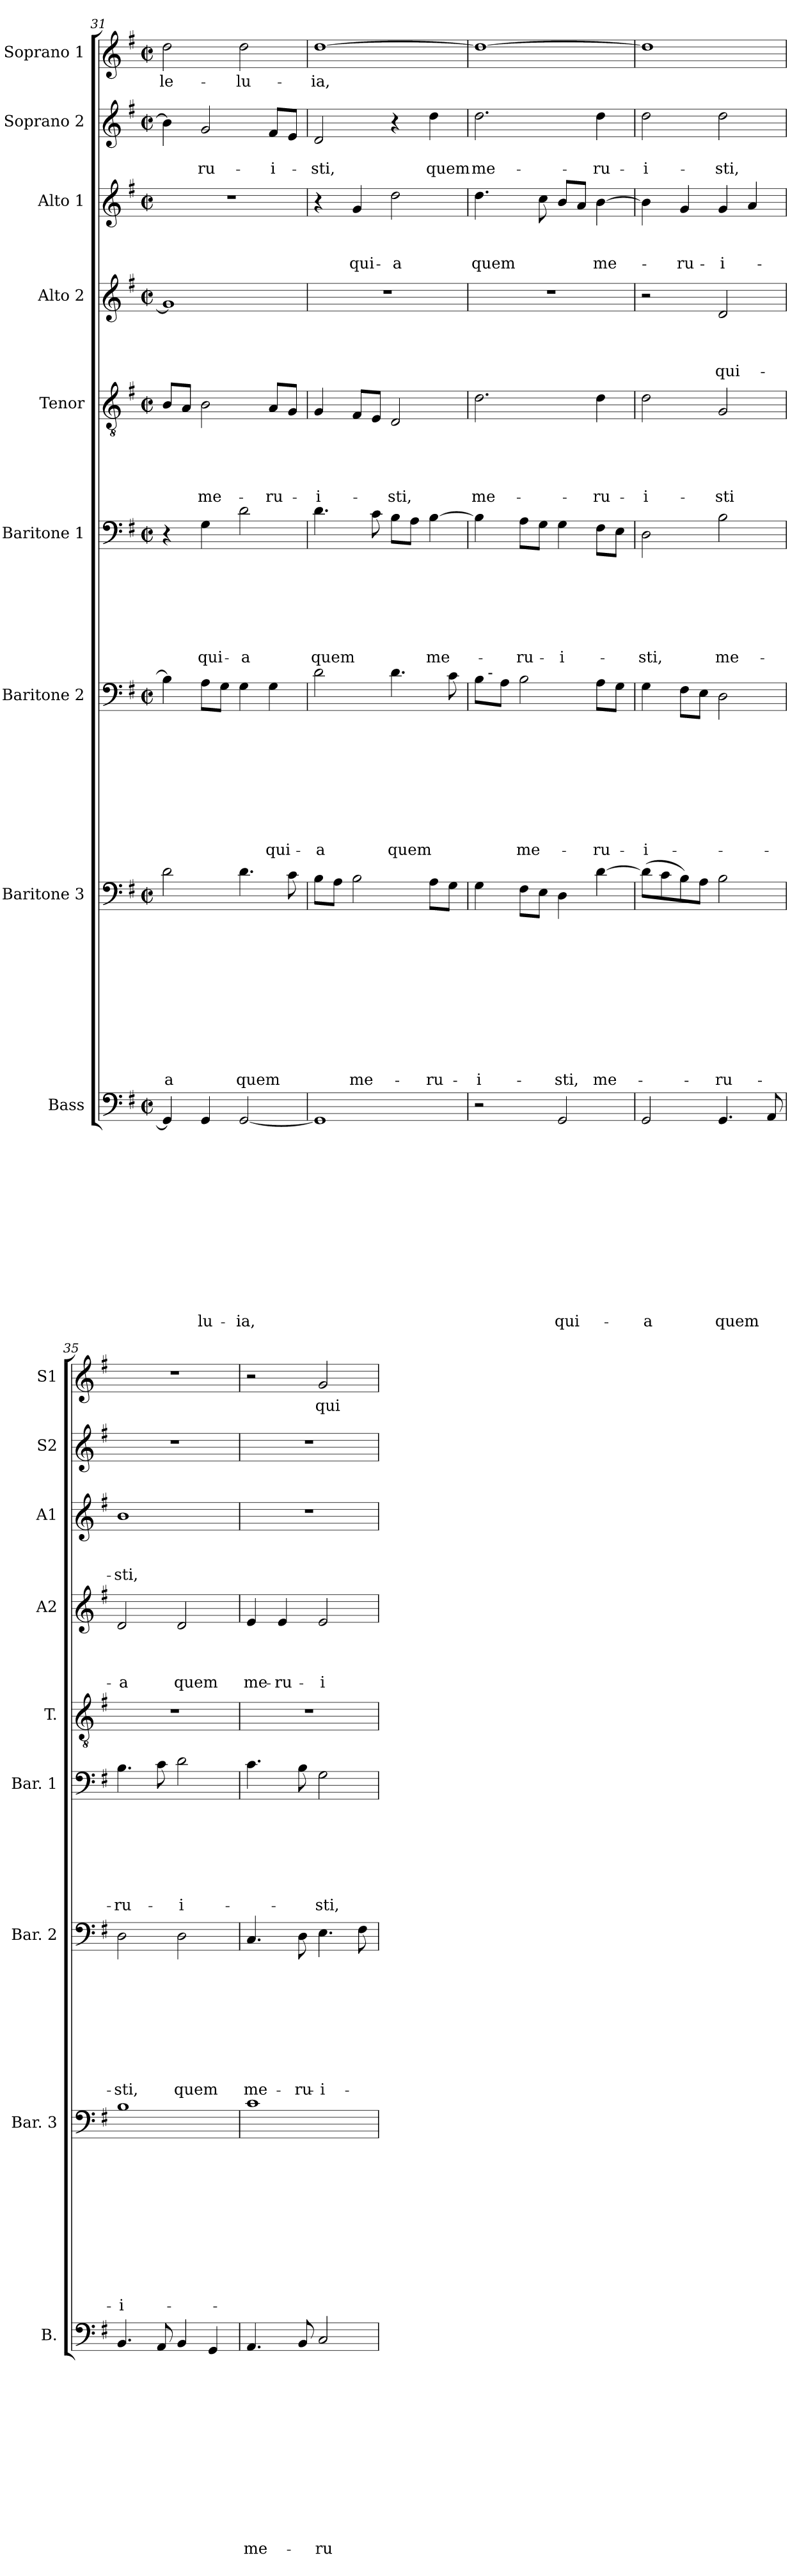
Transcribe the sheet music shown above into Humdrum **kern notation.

**kern	**text	**text	**text	**text	**text	**text	**text	**text	**text	**text	**text	**text	**text	**kern	**text	**text	**text	**text	**text	**text	**text	**text	**text	**text	**text	**kern	**text	**text	**text	**text	**text	**text	**text	**text	**text	**kern	**text	**text	**text	**text	**text	**text	**text	**kern	**text	**text	**text	**text	**text	**kern	**text	**text	**text	**text	**kern	**text	**text	**text	**kern	**text	**text	**kern	**text
*part9	*part9	*part9	*part9	*part9	*part9	*part9	*part9	*part9	*part9	*part9	*part9	*part9	*part9	*part8	*part8	*part8	*part8	*part8	*part8	*part8	*part8	*part8	*part8	*part8	*part8	*part7	*part7	*part7	*part7	*part7	*part7	*part7	*part7	*part7	*part7	*part6	*part6	*part6	*part6	*part6	*part6	*part6	*part6	*part5	*part5	*part5	*part5	*part5	*part5	*part4	*part4	*part4	*part4	*part4	*part3	*part3	*part3	*part3	*part2	*part2	*part2	*part1	*part1
*staff9	*staff9	*staff9	*staff9	*staff9	*staff9	*staff9	*staff9	*staff9	*staff9	*staff9	*staff9	*staff9	*staff9	*staff8	*staff8	*staff8	*staff8	*staff8	*staff8	*staff8	*staff8	*staff8	*staff8	*staff8	*staff8	*staff7	*staff7	*staff7	*staff7	*staff7	*staff7	*staff7	*staff7	*staff7	*staff7	*staff6	*staff6	*staff6	*staff6	*staff6	*staff6	*staff6	*staff6	*staff5	*staff5	*staff5	*staff5	*staff5	*staff5	*staff4	*staff4	*staff4	*staff4	*staff4	*staff3	*staff3	*staff3	*staff3	*staff2	*staff2	*staff2	*staff1	*staff1
*I"Bass	*	*	*	*	*	*	*	*	*	*	*	*	*	*I"Baritone 3	*	*	*	*	*	*	*	*	*	*	*	*I"Baritone 2	*	*	*	*	*	*	*	*	*	*I"Baritone 1	*	*	*	*	*	*	*	*I"Tenor	*	*	*	*	*	*I"Alto 2	*	*	*	*	*I"Alto 1	*	*	*	*I"Soprano 2	*	*	*I"Soprano 1	*
*I'B.	*	*	*	*	*	*	*	*	*	*	*	*	*	*I'Bar. 3	*	*	*	*	*	*	*	*	*	*	*	*I'Bar. 2	*	*	*	*	*	*	*	*	*	*I'Bar. 1	*	*	*	*	*	*	*	*I'T.	*	*	*	*	*	*I'A2	*	*	*	*	*I'A1	*	*	*	*I'S2	*	*	*I'S1	*
*clefF4	*	*	*	*	*	*	*	*	*	*	*	*	*	*clefF4	*	*	*	*	*	*	*	*	*	*	*	*clefF4	*	*	*	*	*	*	*	*	*	*clefF4	*	*	*	*	*	*	*	*clefGv2	*	*	*	*	*	*clefG2	*	*	*	*	*clefG2	*	*	*	*clefG2	*	*	*clefG2	*
*k[f#]	*	*	*	*	*	*	*	*	*	*	*	*	*	*k[f#]	*	*	*	*	*	*	*	*	*	*	*	*k[f#]	*	*	*	*	*	*	*	*	*	*k[f#]	*	*	*	*	*	*	*	*k[f#]	*	*	*	*	*	*k[f#]	*	*	*	*	*k[f#]	*	*	*	*k[f#]	*	*	*k[f#]	*
*G:	*	*	*	*	*	*	*	*	*	*	*	*	*	*G:	*	*	*	*	*	*	*	*	*	*	*	*G:	*	*	*	*	*	*	*	*	*	*G:	*	*	*	*	*	*	*	*G:	*	*	*	*	*	*G:	*	*	*	*	*G:	*	*	*	*G:	*	*	*G:	*
*M2/2	*	*	*	*	*	*	*	*	*	*	*	*	*	*M2/2	*	*	*	*	*	*	*	*	*	*	*	*M2/2	*	*	*	*	*	*	*	*	*	*M2/2	*	*	*	*	*	*	*	*M2/2	*	*	*	*	*	*M2/2	*	*	*	*	*M2/2	*	*	*	*M2/2	*	*	*M2/2	*
*met(c|)	*	*	*	*	*	*	*	*	*	*	*	*	*	*met(c|)	*	*	*	*	*	*	*	*	*	*	*	*met(c|)	*	*	*	*	*	*	*	*	*	*met(c|)	*	*	*	*	*	*	*	*met(c|)	*	*	*	*	*	*met(c|)	*	*	*	*	*met(c|)	*	*	*	*met(c|)	*	*	*met(c|)	*
=31	=31	=31	=31	=31	=31	=31	=31	=31	=31	=31	=31	=31	=31	=31	=31	=31	=31	=31	=31	=31	=31	=31	=31	=31	=31	=31	=31	=31	=31	=31	=31	=31	=31	=31	=31	=31	=31	=31	=31	=31	=31	=31	=31	=31	=31	=31	=31	=31	=31	=31	=31	=31	=31	=31	=31	=31	=31	=31	=31	=31	=31	=31	=31
!	!	!	!	!	!	!	!	!	!	!	!	!	!	!	!	!	!	!	!	!	!	!	!	!	!LO:LY:b	!	!	!	!	!	!	!	!	!	!	!	!	!	!	!	!	!	!	!	!	!	!	!	!	!	!	!	!	!	!	!	!	!	!	!	!	!	!LO:LY:b
4GG/]	.	.	.	.	.	.	.	.	.	.	.	.	.	2d\	.	.	.	.	.	.	.	.	.	.	-a	4B\]	.	.	.	.	.	.	.	.	.	4r	.	.	.	.	.	.	.	8B/L	.	.	.	.	.	1g]	.	.	.	.	1r	.	.	.	4b\]	.	.	2dd\	-le-
.	.	.	.	.	.	.	.	.	.	.	.	.	.	.	.	.	.	.	.	.	.	.	.	.	.	.	.	.	.	.	.	.	.	.	.	.	.	.	.	.	.	.	.	8A/J	.	.	.	.	.	.	.	.	.	.	.	.	.	.	.	.	.	.	.
!	!	!	!	!	!	!	!	!	!	!	!	!	!LO:LY:b	!	!	!	!	!	!	!	!	!	!	!	!	!	!	!	!	!	!	!	!	!	!	!	!	!	!	!	!	!	!LO:LY:b	!	!	!	!	!	!LO:LY:b	!	!	!	!	!	!	!	!	!	!	!	!LO:LY:b	!	!
4GG/	.	.	.	.	.	.	.	.	.	.	.	.	-lu-	.	.	.	.	.	.	.	.	.	.	.	.	8A\L	.	.	.	.	.	.	.	.	.	4G\	.	.	.	.	.	.	qui-	2B\	.	.	.	.	me-	.	.	.	.	.	.	.	.	.	2g/	.	-ru-	.	.
.	.	.	.	.	.	.	.	.	.	.	.	.	.	.	.	.	.	.	.	.	.	.	.	.	.	8G\J	.	.	.	.	.	.	.	.	.	.	.	.	.	.	.	.	.	.	.	.	.	.	.	.	.	.	.	.	.	.	.	.	.	.	.	.	.
!	!	!	!	!	!	!	!	!	!	!	!	!	!LO:LY:b	!	!	!	!	!	!	!	!	!	!	!	!LO:LY:b	!	!	!	!	!	!	!	!	!	!	!	!	!	!	!	!	!	!LO:LY:b	!	!	!	!	!	!	!	!	!	!	!	!	!	!	!	!	!	!	!	!LO:LY:b
[<2GG/	.	.	.	.	.	.	.	.	.	.	.	.	-ia,	4.d\	.	.	.	.	.	.	.	.	.	.	quem	4G\	.	.	.	.	.	.	.	.	.	2d\	.	.	.	.	.	.	-a	.	.	.	.	.	.	.	.	.	.	.	.	.	.	.	.	.	.	2dd\	-lu-
!	!	!	!	!	!	!	!	!	!	!	!	!	!	!	!	!	!	!	!	!	!	!	!	!	!	!	!	!	!	!	!	!	!	!	!LO:LY:b	!	!	!	!	!	!	!	!	!	!	!	!	!	!LO:LY:b	!	!	!	!	!	!	!	!	!	!	!	!LO:LY:b:rj	!	!
.	.	.	.	.	.	.	.	.	.	.	.	.	.	.	.	.	.	.	.	.	.	.	.	.	.	4G\	.	.	.	.	.	.	.	.	qui-	.	.	.	.	.	.	.	.	8A/L	.	.	.	.	-ru-	.	.	.	.	.	.	.	.	.	8f#/L	.	-i-	.	.
.	.	.	.	.	.	.	.	.	.	.	.	.	.	8c\	.	.	.	.	.	.	.	.	.	.	.	.	.	.	.	.	.	.	.	.	.	.	.	.	.	.	.	.	.	8G/J	.	.	.	.	.	.	.	.	.	.	.	.	.	.	8e/J	.	.	.	.
=32	=32	=32	=32	=32	=32	=32	=32	=32	=32	=32	=32	=32	=32	=32	=32	=32	=32	=32	=32	=32	=32	=32	=32	=32	=32	=32	=32	=32	=32	=32	=32	=32	=32	=32	=32	=32	=32	=32	=32	=32	=32	=32	=32	=32	=32	=32	=32	=32	=32	=32	=32	=32	=32	=32	=32	=32	=32	=32	=32	=32	=32	=32	=32
!	!	!	!	!	!	!	!	!	!	!	!	!	!	!	!	!	!	!	!	!	!	!	!	!	!	!	!	!	!	!	!	!	!	!	!LO:LY:b	!	!	!	!	!	!	!	!LO:LY:b	!	!	!	!	!	!LO:LY:b:rj	!	!	!	!	!	!	!	!	!	!	!	!LO:LY:b	!	!LO:LY:b
1GG]	.	.	.	.	.	.	.	.	.	.	.	.	.	8B\L	.	.	.	.	.	.	.	.	.	.	.	2d\	.	.	.	.	.	.	.	.	-a	4.d\	.	.	.	.	.	.	quem	4G/	.	.	.	.	-i-	1r	.	.	.	.	4r	.	.	.	2d/	.	-sti,	[>1dd	-ia,
.	.	.	.	.	.	.	.	.	.	.	.	.	.	8A\J	.	.	.	.	.	.	.	.	.	.	.	.	.	.	.	.	.	.	.	.	.	.	.	.	.	.	.	.	.	.	.	.	.	.	.	.	.	.	.	.	.	.	.	.	.	.	.	.	.
!	!	!	!	!	!	!	!	!	!	!	!	!	!	!	!	!	!	!	!	!	!	!	!	!	!LO:LY:b	!	!	!	!	!	!	!	!	!	!	!	!	!	!	!	!	!	!	!	!	!	!	!	!	!	!	!	!	!	!	!	!	!LO:LY:b	!	!	!	!	!
.	.	.	.	.	.	.	.	.	.	.	.	.	.	2B\	.	.	.	.	.	.	.	.	.	.	me-	.	.	.	.	.	.	.	.	.	.	.	.	.	.	.	.	.	.	8F#/L	.	.	.	.	.	.	.	.	.	.	4g/	.	.	qui-	.	.	.	.	.
.	.	.	.	.	.	.	.	.	.	.	.	.	.	.	.	.	.	.	.	.	.	.	.	.	.	.	.	.	.	.	.	.	.	.	.	8c\	.	.	.	.	.	.	.	8E/J	.	.	.	.	.	.	.	.	.	.	.	.	.	.	.	.	.	.	.
!	!	!	!	!	!	!	!	!	!	!	!	!	!	!	!	!	!	!	!	!	!	!	!	!	!	!	!	!	!	!	!	!	!	!	!LO:LY:b	!	!	!	!	!	!	!	!	!	!	!	!	!	!LO:LY:b	!	!	!	!	!	!	!	!	!LO:LY:b	!	!	!	!	!
.	.	.	.	.	.	.	.	.	.	.	.	.	.	.	.	.	.	.	.	.	.	.	.	.	.	4.d\	.	.	.	.	.	.	.	.	quem	8B\L	.	.	.	.	.	.	.	2D/	.	.	.	.	-sti,	.	.	.	.	.	2dd\	.	.	-a	4r	.	.	.	.
.	.	.	.	.	.	.	.	.	.	.	.	.	.	.	.	.	.	.	.	.	.	.	.	.	.	.	.	.	.	.	.	.	.	.	.	8A\J	.	.	.	.	.	.	.	.	.	.	.	.	.	.	.	.	.	.	.	.	.	.	.	.	.	.	.
!	!	!	!	!	!	!	!	!	!	!	!	!	!	!	!	!	!	!	!	!	!	!	!	!	!LO:LY:b	!	!	!	!	!	!	!	!	!	!	!	!	!	!	!	!	!	!LO:LY:b	!	!	!	!	!	!	!	!	!	!	!	!	!	!	!	!	!	!LO:LY:b	!	!
.	.	.	.	.	.	.	.	.	.	.	.	.	.	8A\L	.	.	.	.	.	.	.	.	.	.	-ru-	.	.	.	.	.	.	.	.	.	.	[>4B\	.	.	.	.	.	.	me-	.	.	.	.	.	.	.	.	.	.	.	.	.	.	.	4dd\	.	quem	.	.
.	.	.	.	.	.	.	.	.	.	.	.	.	.	8G\J	.	.	.	.	.	.	.	.	.	.	.	8c\	.	.	.	.	.	.	.	.	.	.	.	.	.	.	.	.	.	.	.	.	.	.	.	.	.	.	.	.	.	.	.	.	.	.	.	.	.
!!LO:PB:g=z
=33	=33	=33	=33	=33	=33	=33	=33	=33	=33	=33	=33	=33	=33	=33	=33	=33	=33	=33	=33	=33	=33	=33	=33	=33	=33	=33	=33	=33	=33	=33	=33	=33	=33	=33	=33	=33	=33	=33	=33	=33	=33	=33	=33	=33	=33	=33	=33	=33	=33	=33	=33	=33	=33	=33	=33	=33	=33	=33	=33	=33	=33	=33	=33
!	!	!	!	!	!	!	!	!	!	!	!	!	!	!	!	!	!	!	!	!	!	!	!	!	!LO:LY:b:rj	!	!	!	!	!	!	!	!	!	!	!	!	!	!	!	!	!	!	!	!	!	!	!	!LO:LY:b	!	!	!	!	!	!	!	!	!LO:LY:b	!	!	!LO:LY:b	!	!
*	*	*	*	*	*	*	*	*	*	*	*	*	*	*	*	*	*	*	*	*	*	*	*	*	*	*^	*	*	*	*	*	*	*	*	*	*	*	*	*	*	*	*	*	*	*	*	*	*	*	*	*	*	*	*	*	*	*	*	*	*	*	*	*
2r	.	.	.	.	.	.	.	.	.	.	.	.	.	4G\	.	.	.	.	.	.	.	.	.	.	-i-	8B\L	16ryy	.	.	.	.	.	.	.	.	.	4B\]	.	.	.	.	.	.	.	2.d\	.	.	.	.	me-	1r	.	.	.	.	4.dd\	.	.	quem	2.dd\	.	me-	1dd_	.
!	!	!	!	!	!	!	!	!	!	!	!	!	!	!	!	!	!	!	!	!	!	!	!	!	!	!	!LO:TX:a:t=-	!	!	!	!	!	!	!	!	!	!	!	!	!	!	!	!	!	!	!	!	!	!	!	!	!	!	!	!	!	!	!	!	!	!	!	!	!
.	.	.	.	.	.	.	.	.	.	.	.	.	.	.	.	.	.	.	.	.	.	.	.	.	.	.	2...ryy	.	.	.	.	.	.	.	.	.	.	.	.	.	.	.	.	.	.	.	.	.	.	.	.	.	.	.	.	.	.	.	.	.	.	.	.	.
.	.	.	.	.	.	.	.	.	.	.	.	.	.	.	.	.	.	.	.	.	.	.	.	.	.	8A\J	.	.	.	.	.	.	.	.	.	.	.	.	.	.	.	.	.	.	.	.	.	.	.	.	.	.	.	.	.	.	.	.	.	.	.	.	.	.
!	!	!	!	!	!	!	!	!	!	!	!	!	!	!	!	!	!	!	!	!	!	!	!	!	!	!	!	!	!	!	!	!	!	!	!	!LO:LY:b	!	!	!	!	!	!	!	!LO:LY:b	!	!	!	!	!	!	!	!	!	!	!	!	!	!	!	!	!	!	!	!
.	.	.	.	.	.	.	.	.	.	.	.	.	.	8F#\L	.	.	.	.	.	.	.	.	.	.	.	2B\	.	.	.	.	.	.	.	.	.	me-	8A\L	.	.	.	.	.	.	-ru-	.	.	.	.	.	.	.	.	.	.	.	.	.	.	.	.	.	.	.	.
.	.	.	.	.	.	.	.	.	.	.	.	.	.	8E\J	.	.	.	.	.	.	.	.	.	.	.	.	.	.	.	.	.	.	.	.	.	.	8G\J	.	.	.	.	.	.	.	.	.	.	.	.	.	.	.	.	.	.	8cc\	.	.	.	.	.	.	.	.
!	!	!	!	!	!	!	!	!	!	!	!	!	!LO:LY:b	!	!	!	!	!	!	!	!	!	!	!	!LO:LY:b	!	!	!	!	!	!	!	!	!	!	!	!	!	!	!	!	!	!	!LO:LY:b:rj	!	!	!	!	!	!	!	!	!	!	!	!	!	!	!	!	!	!	!	!
2GG/	.	.	.	.	.	.	.	.	.	.	.	.	qui-	4D\	.	.	.	.	.	.	.	.	.	.	-sti,	.	.	.	.	.	.	.	.	.	.	.	4G\	.	.	.	.	.	.	-i-	.	.	.	.	.	.	.	.	.	.	.	8b/L	.	.	.	.	.	.	.	.
.	.	.	.	.	.	.	.	.	.	.	.	.	.	.	.	.	.	.	.	.	.	.	.	.	.	.	.	.	.	.	.	.	.	.	.	.	.	.	.	.	.	.	.	.	.	.	.	.	.	.	.	.	.	.	.	8a/J	.	.	.	.	.	.	.	.
!	!	!	!	!	!	!	!	!	!	!	!	!	!	!	!	!	!	!	!	!	!	!	!	!	!LO:LY:b	!	!	!	!	!	!	!	!	!	!	!LO:LY:b	!	!	!	!	!	!	!	!	!	!	!	!	!	!LO:LY:b	!	!	!	!	!	!	!	!	!LO:LY:b	!	!	!LO:LY:b	!	!
.	.	.	.	.	.	.	.	.	.	.	.	.	.	[>4d\	.	.	.	.	.	.	.	.	.	.	me-	8A\L	.	.	.	.	.	.	.	.	.	-ru-	8F#\L	.	.	.	.	.	.	.	4d\	.	.	.	.	-ru-	.	.	.	.	.	[>4b\	.	.	me-	4dd\	.	-ru-	.	.
.	.	.	.	.	.	.	.	.	.	.	.	.	.	.	.	.	.	.	.	.	.	.	.	.	.	8G\J	.	.	.	.	.	.	.	.	.	.	8E\J	.	.	.	.	.	.	.	.	.	.	.	.	.	.	.	.	.	.	.	.	.	.	.	.	.	.	.
=34	=34	=34	=34	=34	=34	=34	=34	=34	=34	=34	=34	=34	=34	=34	=34	=34	=34	=34	=34	=34	=34	=34	=34	=34	=34	=34	=34	=34	=34	=34	=34	=34	=34	=34	=34	=34	=34	=34	=34	=34	=34	=34	=34	=34	=34	=34	=34	=34	=34	=34	=34	=34	=34	=34	=34	=34	=34	=34	=34	=34	=34	=34	=34	=34
!	!	!	!	!	!	!	!	!	!	!	!	!	!LO:LY:b	!	!	!	!	!	!	!	!	!	!	!	!	!	!	!	!	!	!	!	!	!	!	!LO:LY:b:rj	!	!	!	!	!	!	!	!LO:LY:b	!	!	!	!	!	!LO:LY:b	!	!	!	!	!	!	!	!	!	!	!	!LO:LY:b	!	!
*	*	*	*	*	*	*	*	*	*	*	*	*	*	*	*	*	*	*	*	*	*	*	*	*	*	*v	*v	*	*	*	*	*	*	*	*	*	*	*	*	*	*	*	*	*	*	*	*	*	*	*	*	*	*	*	*	*	*	*	*	*	*	*	*	*
2GG/	.	.	.	.	.	.	.	.	.	.	.	.	-a	(<8d\L]	.	.	.	.	.	.	.	.	.	.	.	4G\	.	.	.	.	.	.	.	.	-i-	2D\	.	.	.	.	.	.	-sti,	2d\	.	.	.	.	-i-	2r	.	.	.	.	4b\]	.	.	.	2dd\	.	-i-	1dd]	.
.	.	.	.	.	.	.	.	.	.	.	.	.	.	8c\	.	.	.	.	.	.	.	.	.	.	.	.	.	.	.	.	.	.	.	.	.	.	.	.	.	.	.	.	.	.	.	.	.	.	.	.	.	.	.	.	.	.	.	.	.	.	.	.	.
!	!	!	!	!	!	!	!	!	!	!	!	!	!	!	!	!	!	!	!	!	!	!	!	!	!	!	!	!	!	!	!	!	!	!	!	!	!	!	!	!	!	!	!	!	!	!	!	!	!	!	!	!	!	!	!	!	!	!LO:LY:b	!	!	!	!	!
.	.	.	.	.	.	.	.	.	.	.	.	.	.	8B\)	.	.	.	.	.	.	.	.	.	.	.	8F#\L	.	.	.	.	.	.	.	.	.	.	.	.	.	.	.	.	.	.	.	.	.	.	.	.	.	.	.	.	4g/	.	.	-ru-	.	.	.	.	.
.	.	.	.	.	.	.	.	.	.	.	.	.	.	8A\J	.	.	.	.	.	.	.	.	.	.	.	8E\J	.	.	.	.	.	.	.	.	.	.	.	.	.	.	.	.	.	.	.	.	.	.	.	.	.	.	.	.	.	.	.	.	.	.	.	.	.
!	!	!	!	!	!	!	!	!	!	!	!	!	!LO:LY:b	!	!	!	!	!	!	!	!	!	!	!	!LO:LY:b	!	!	!	!	!	!	!	!	!	!	!	!	!	!	!	!	!	!LO:LY:b	!	!	!	!	!	!LO:LY:b	!	!	!	!	!LO:LY:b	!	!	!	!LO:LY:b:rj	!	!	!LO:LY:b	!	!
4.GG/	.	.	.	.	.	.	.	.	.	.	.	.	quem	2B\	.	.	.	.	.	.	.	.	.	.	-ru-	2D\	.	.	.	.	.	.	.	.	.	2B\	.	.	.	.	.	.	me-	2G/	.	.	.	.	-sti	2d/	.	.	.	qui-	4g/	.	.	-i-	2dd\	.	-sti,	.	.
.	.	.	.	.	.	.	.	.	.	.	.	.	.	.	.	.	.	.	.	.	.	.	.	.	.	.	.	.	.	.	.	.	.	.	.	.	.	.	.	.	.	.	.	.	.	.	.	.	.	.	.	.	.	.	4a/	.	.	.	.	.	.	.	.
8AA/	.	.	.	.	.	.	.	.	.	.	.	.	.	.	.	.	.	.	.	.	.	.	.	.	.	.	.	.	.	.	.	.	.	.	.	.	.	.	.	.	.	.	.	.	.	.	.	.	.	.	.	.	.	.	.	.	.	.	.	.	.	.	.
=35	=35	=35	=35	=35	=35	=35	=35	=35	=35	=35	=35	=35	=35	=35	=35	=35	=35	=35	=35	=35	=35	=35	=35	=35	=35	=35	=35	=35	=35	=35	=35	=35	=35	=35	=35	=35	=35	=35	=35	=35	=35	=35	=35	=35	=35	=35	=35	=35	=35	=35	=35	=35	=35	=35	=35	=35	=35	=35	=35	=35	=35	=35	=35
!	!	!	!	!	!	!	!	!	!	!	!	!	!	!	!	!	!	!	!	!	!	!	!	!	!LO:LY:b:rj	!	!	!	!	!	!	!	!	!	!LO:LY:b	!	!	!	!	!	!	!	!LO:LY:b	!	!	!	!	!	!	!	!	!	!	!LO:LY:b	!	!	!	!LO:LY:b	!	!	!	!	!
4.BB/	.	.	.	.	.	.	.	.	.	.	.	.	.	1B	.	.	.	.	.	.	.	.	.	.	-i-	2D\	.	.	.	.	.	.	.	.	-sti,	4.B\	.	.	.	.	.	.	-ru-	1r	.	.	.	.	.	2d/	.	.	.	-a	1b	.	.	-sti,	1r	.	.	1r	.
8AA/	.	.	.	.	.	.	.	.	.	.	.	.	.	.	.	.	.	.	.	.	.	.	.	.	.	.	.	.	.	.	.	.	.	.	.	8c\	.	.	.	.	.	.	.	.	.	.	.	.	.	.	.	.	.	.	.	.	.	.	.	.	.	.	.
!	!	!	!	!	!	!	!	!	!	!	!	!	!	!	!	!	!	!	!	!	!	!	!	!	!	!	!	!	!	!	!	!	!	!	!LO:LY:b	!	!	!	!	!	!	!	!LO:LY:b:rj	!	!	!	!	!	!	!	!	!	!	!LO:LY:b	!	!	!	!	!	!	!	!	!
4BB/	.	.	.	.	.	.	.	.	.	.	.	.	.	.	.	.	.	.	.	.	.	.	.	.	.	2D\	.	.	.	.	.	.	.	.	quem	2d\	.	.	.	.	.	.	-i-	.	.	.	.	.	.	2d/	.	.	.	quem	.	.	.	.	.	.	.	.	.
4GG/	.	.	.	.	.	.	.	.	.	.	.	.	.	.	.	.	.	.	.	.	.	.	.	.	.	.	.	.	.	.	.	.	.	.	.	.	.	.	.	.	.	.	.	.	.	.	.	.	.	.	.	.	.	.	.	.	.	.	.	.	.	.	.
=36	=36	=36	=36	=36	=36	=36	=36	=36	=36	=36	=36	=36	=36	=36	=36	=36	=36	=36	=36	=36	=36	=36	=36	=36	=36	=36	=36	=36	=36	=36	=36	=36	=36	=36	=36	=36	=36	=36	=36	=36	=36	=36	=36	=36	=36	=36	=36	=36	=36	=36	=36	=36	=36	=36	=36	=36	=36	=36	=36	=36	=36	=36	=36
!	!	!	!	!	!	!	!	!	!	!	!	!	!LO:LY:b	!	!	!	!	!	!	!	!	!	!	!	!	!	!	!	!	!	!	!	!	!	!LO:LY:b	!	!	!	!	!	!	!	!	!	!	!	!	!	!	!	!	!	!	!LO:LY:b	!	!	!	!	!	!	!	!	!
4.AA/	.	.	.	.	.	.	.	.	.	.	.	.	me-	1c	.	.	.	.	.	.	.	.	.	.	.	4.C/	.	.	.	.	.	.	.	.	me-	4.c\	.	.	.	.	.	.	.	1r	.	.	.	.	.	4e/	.	.	.	me-	1r	.	.	.	1r	.	.	2r	.
!	!	!	!	!	!	!	!	!	!	!	!	!	!	!	!	!	!	!	!	!	!	!	!	!	!	!	!	!	!	!	!	!	!	!	!	!	!	!	!	!	!	!	!	!	!	!	!	!	!	!	!	!	!	!LO:LY:b:rj	!	!	!	!	!	!	!	!	!
.	.	.	.	.	.	.	.	.	.	.	.	.	.	.	.	.	.	.	.	.	.	.	.	.	.	.	.	.	.	.	.	.	.	.	.	.	.	.	.	.	.	.	.	.	.	.	.	.	.	4e/	.	.	.	-ru-	.	.	.	.	.	.	.	.	.
!	!	!	!	!	!	!	!	!	!	!	!	!	!	!	!	!	!	!	!	!	!	!	!	!	!	!	!	!	!	!	!	!	!	!	!LO:LY:b	!	!	!	!	!	!	!	!	!	!	!	!	!	!	!	!	!	!	!	!	!	!	!	!	!	!	!	!
8BB/	.	.	.	.	.	.	.	.	.	.	.	.	.	.	.	.	.	.	.	.	.	.	.	.	.	8D\	.	.	.	.	.	.	.	.	-ru-	8B\	.	.	.	.	.	.	.	.	.	.	.	.	.	.	.	.	.	.	.	.	.	.	.	.	.	.	.
!	!	!	!	!	!	!	!	!	!	!	!	!	!LO:LY:b	!	!	!	!	!	!	!	!	!	!	!	!	!	!	!	!	!	!	!	!	!	!LO:LY:b:rj	!	!	!	!	!	!	!	!LO:LY:b	!	!	!	!	!	!	!	!	!	!	!LO:LY:b	!	!	!	!	!	!	!	!	!LO:LY:b
2C/	.	.	.	.	.	.	.	.	.	.	.	.	-ru-	.	.	.	.	.	.	.	.	.	.	.	.	4.E\	.	.	.	.	.	.	.	.	-i-	2G\	.	.	.	.	.	.	-sti,	.	.	.	.	.	.	2e/	.	.	.	-i-	.	.	.	.	.	.	.	2g/	qui-
.	.	.	.	.	.	.	.	.	.	.	.	.	.	.	.	.	.	.	.	.	.	.	.	.	.	8F#\	.	.	.	.	.	.	.	.	.	.	.	.	.	.	.	.	.	.	.	.	.	.	.	.	.	.	.	.	.	.	.	.	.	.	.	.	.
=	=	=	=	=	=	=	=	=	=	=	=	=	=	=	=	=	=	=	=	=	=	=	=	=	=	=	=	=	=	=	=	=	=	=	=	=	=	=	=	=	=	=	=	=	=	=	=	=	=	=	=	=	=	=	=	=	=	=	=	=	=	=	=
*-	*-	*-	*-	*-	*-	*-	*-	*-	*-	*-	*-	*-	*-	*-	*-	*-	*-	*-	*-	*-	*-	*-	*-	*-	*-	*-	*-	*-	*-	*-	*-	*-	*-	*-	*-	*-	*-	*-	*-	*-	*-	*-	*-	*-	*-	*-	*-	*-	*-	*-	*-	*-	*-	*-	*-	*-	*-	*-	*-	*-	*-	*-	*-
